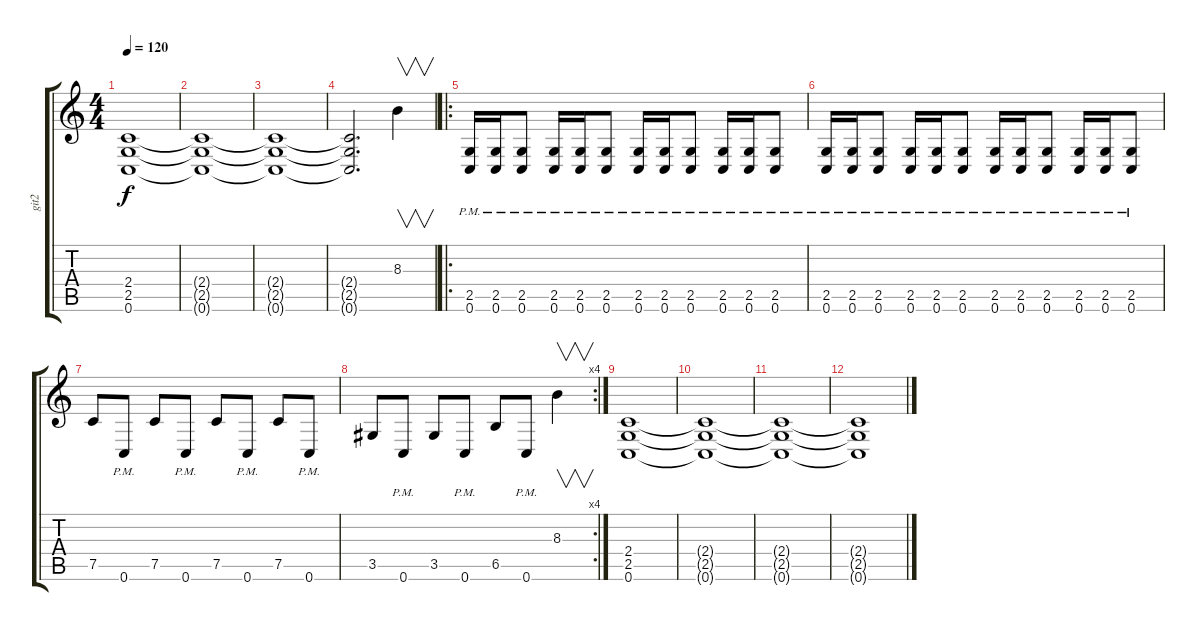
\track ("git2" "git2") {instrument distortionguitar}
\staff {score tabs}
\tuning (C4 G3 Eb3 Bb2 F2 C2) {hide}
\ts (4 4)
\tempo 120
\clef g2
\ks c
(2.4 2.5 0.6).1{dy f} |
(2.4{t} 2.5{t} 0.6{t}).1 |
(2.4{t} 2.5{t} 0.6{t}).1 |
(2.4{t} 2.5{t} 0.6{t}).2{d} 8.3.4{v instrument guitarharmonics} |
\ro
(2.5{pm} 0.6{pm}).16{instrument distortionguitar} (2.5{pm} 0.6{pm}).16 (2.5{pm} 0.6{pm}).8 (2.5{pm} 0.6{pm}).16 (2.5{pm} 0.6{pm}).16 (2.5{pm} 0.6{pm}).8 (2.5{pm} 0.6{pm}).16 (2.5{pm} 0.6{pm}).16 (2.5{pm} 0.6{pm}).8 (2.5{pm} 0.6{pm}).16 (2.5{pm} 0.6{pm}).16 (2.5{pm} 0.6{pm}).8 |
(2.5{pm} 0.6{pm}).16 (2.5{pm} 0.6{pm}).16 (2.5{pm} 0.6{pm}).8 (2.5{pm} 0.6{pm}).16 (2.5{pm} 0.6{pm}).16 (2.5{pm} 0.6{pm}).8 (2.5{pm} 0.6{pm}).16 (2.5{pm} 0.6{pm}).16 (2.5{pm} 0.6{pm}).8 (2.5{pm} 0.6{pm}).16 (2.5{pm} 0.6{pm}).16 (2.5{pm} 0.6{pm}).8 |
7.5.8 0.6{pm}.8 7.5.8 0.6{pm}.8 7.5.8 0.6{pm}.8 7.5.8 0.6{pm}.8 |
\rc 4
3.5.8 0.6{pm}.8 3.5.8 0.6{pm}.8 6.5.8 0.6{pm}.8 8.3.4{v instrument guitarharmonics} |
(2.4 2.5 0.6).1{instrument distortionguitar} |
(2.4{t} 2.5{t} 0.6{t}).1 |
(2.4{t} 2.5{t} 0.6{t}).1 |
(2.4{t} 2.5{t} 0.6{t}).1
